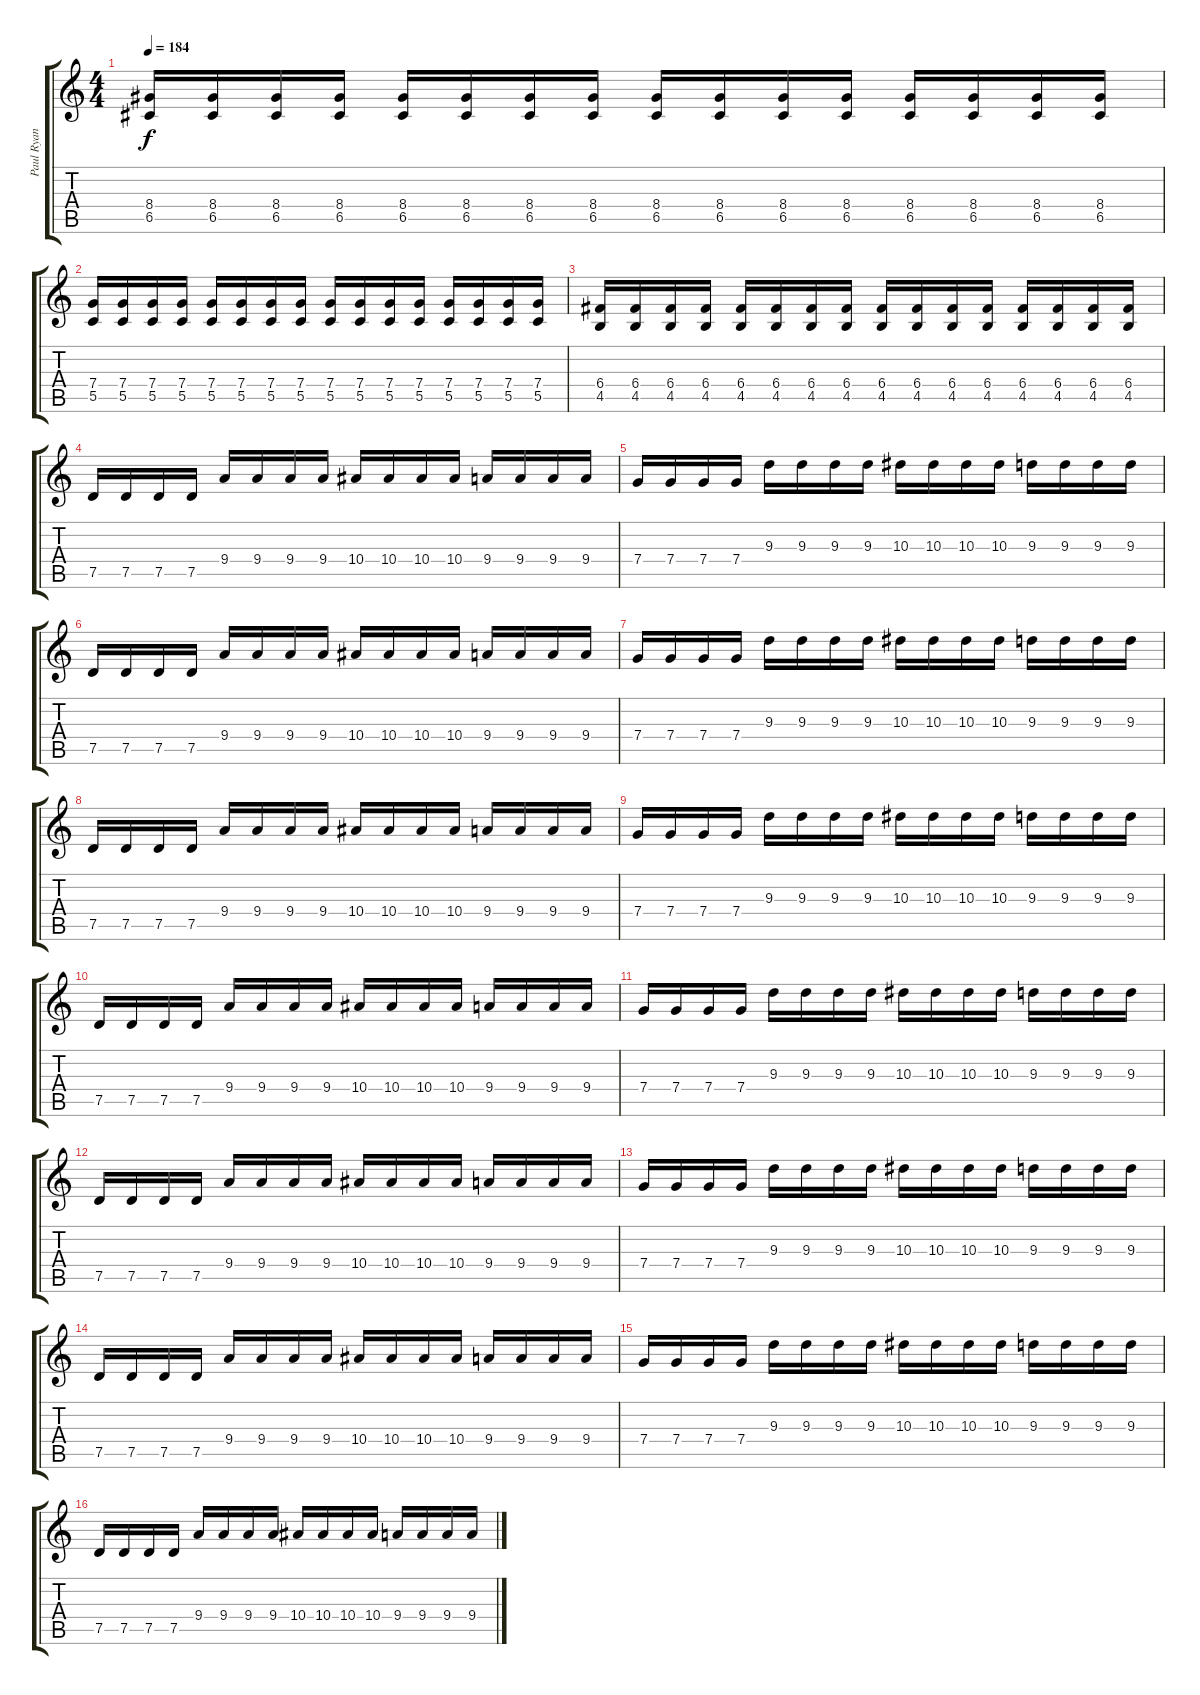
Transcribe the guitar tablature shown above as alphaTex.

\track ("Paul Ryan (Guitar)" "Paul Ryan ") {instrument distortionguitar}
\staff {score tabs}
\tuning (D4 A3 F3 C3 G2 D2) {hide}
\ts (4 4)
\tempo 184
\clef g2
\ks c
(8.4 6.5).16{dy f} (8.4 6.5).16 (8.4 6.5).16 (8.4 6.5).16 (8.4 6.5).16 (8.4 6.5).16 (8.4 6.5).16 (8.4 6.5).16 (8.4 6.5).16 (8.4 6.5).16 (8.4 6.5).16 (8.4 6.5).16 (8.4 6.5).16 (8.4 6.5).16 (8.4 6.5).16 (8.4 6.5).16 |
(7.4 5.5).16 (7.4 5.5).16 (7.4 5.5).16 (7.4 5.5).16 (7.4 5.5).16 (7.4 5.5).16 (7.4 5.5).16 (7.4 5.5).16 (7.4 5.5).16 (7.4 5.5).16 (7.4 5.5).16 (7.4 5.5).16 (7.4 5.5).16 (7.4 5.5).16 (7.4 5.5).16 (7.4 5.5).16 |
(6.4 4.5).16 (6.4 4.5).16 (6.4 4.5).16 (6.4 4.5).16 (6.4 4.5).16 (6.4 4.5).16 (6.4 4.5).16 (6.4 4.5).16 (6.4 4.5).16 (6.4 4.5).16 (6.4 4.5).16 (6.4 4.5).16 (6.4 4.5).16 (6.4 4.5).16 (6.4 4.5).16 (6.4 4.5).16 |
7.5.16 7.5.16 7.5.16 7.5.16 9.4.16 9.4.16 9.4.16 9.4.16 10.4.16 10.4.16 10.4.16 10.4.16 9.4.16 9.4.16 9.4.16 9.4.16 |
7.4.16 7.4.16 7.4.16 7.4.16 9.3.16 9.3.16 9.3.16 9.3.16 10.3.16 10.3.16 10.3.16 10.3.16 9.3.16 9.3.16 9.3.16 9.3.16 |
7.5.16 7.5.16 7.5.16 7.5.16 9.4.16 9.4.16 9.4.16 9.4.16 10.4.16 10.4.16 10.4.16 10.4.16 9.4.16 9.4.16 9.4.16 9.4.16 |
7.4.16 7.4.16 7.4.16 7.4.16 9.3.16 9.3.16 9.3.16 9.3.16 10.3.16 10.3.16 10.3.16 10.3.16 9.3.16 9.3.16 9.3.16 9.3.16 |
7.5.16 7.5.16 7.5.16 7.5.16 9.4.16 9.4.16 9.4.16 9.4.16 10.4.16 10.4.16 10.4.16 10.4.16 9.4.16 9.4.16 9.4.16 9.4.16 |
7.4.16 7.4.16 7.4.16 7.4.16 9.3.16 9.3.16 9.3.16 9.3.16 10.3.16 10.3.16 10.3.16 10.3.16 9.3.16 9.3.16 9.3.16 9.3.16 |
7.5.16 7.5.16 7.5.16 7.5.16 9.4.16 9.4.16 9.4.16 9.4.16 10.4.16 10.4.16 10.4.16 10.4.16 9.4.16 9.4.16 9.4.16 9.4.16 |
7.4.16 7.4.16 7.4.16 7.4.16 9.3.16 9.3.16 9.3.16 9.3.16 10.3.16 10.3.16 10.3.16 10.3.16 9.3.16 9.3.16 9.3.16 9.3.16 |
7.5.16 7.5.16 7.5.16 7.5.16 9.4.16 9.4.16 9.4.16 9.4.16 10.4.16 10.4.16 10.4.16 10.4.16 9.4.16 9.4.16 9.4.16 9.4.16 |
7.4.16 7.4.16 7.4.16 7.4.16 9.3.16 9.3.16 9.3.16 9.3.16 10.3.16 10.3.16 10.3.16 10.3.16 9.3.16 9.3.16 9.3.16 9.3.16 |
7.5.16 7.5.16 7.5.16 7.5.16 9.4.16 9.4.16 9.4.16 9.4.16 10.4.16 10.4.16 10.4.16 10.4.16 9.4.16 9.4.16 9.4.16 9.4.16 |
7.4.16 7.4.16 7.4.16 7.4.16 9.3.16 9.3.16 9.3.16 9.3.16 10.3.16 10.3.16 10.3.16 10.3.16 9.3.16 9.3.16 9.3.16 9.3.16 |
7.5.16 7.5.16 7.5.16 7.5.16 9.4.16 9.4.16 9.4.16 9.4.16 10.4.16 10.4.16 10.4.16 10.4.16 9.4.16 9.4.16 9.4.16 9.4.16
